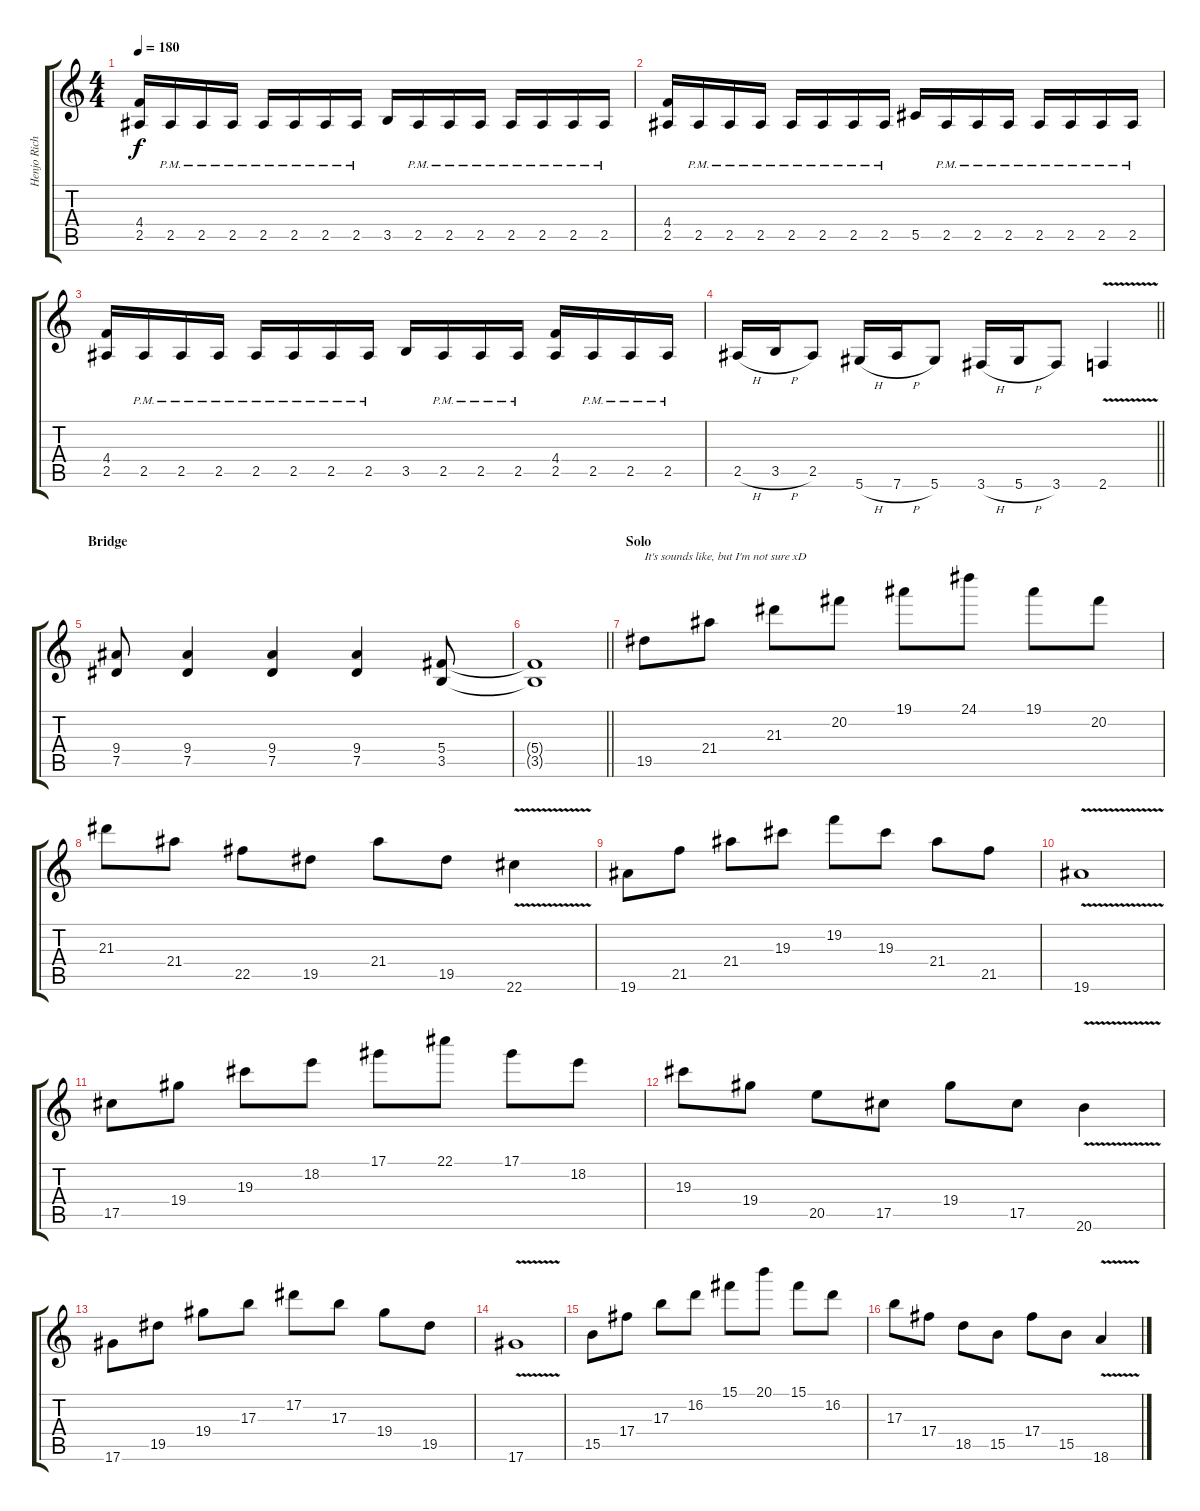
\track ("Henjo Richter Lead 1" "Henjo Rich") {instrument distortionguitar}
\staff {score tabs}
\tuning (Eb4 Bb3 Gb3 Db3 Ab2 Eb2) {hide}
\ts (4 4)
\tempo 180
\clef g2
\ks c
(4.4 2.5).16{dy f} 2.5{pm}.16 2.5{pm}.16 2.5{pm}.16 2.5{pm}.16 2.5{pm}.16 2.5{pm}.16 2.5{pm}.16 3.5.16 2.5{pm}.16 2.5{pm}.16 2.5{pm}.16 2.5{pm}.16 2.5{pm}.16 2.5{pm}.16 2.5{pm}.16 |
(4.4 2.5).16 2.5{pm}.16 2.5{pm}.16 2.5{pm}.16 2.5{pm}.16 2.5{pm}.16 2.5{pm}.16 2.5{pm}.16 5.5.16 2.5{pm}.16 2.5{pm}.16 2.5{pm}.16 2.5{pm}.16 2.5{pm}.16 2.5{pm}.16 2.5{pm}.16 |
(4.4 2.5).16 2.5{pm}.16 2.5{pm}.16 2.5{pm}.16 2.5{pm}.16 2.5{pm}.16 2.5{pm}.16 2.5{pm}.16 3.5.16 2.5{pm}.16 2.5{pm}.16 2.5{pm}.16 (4.4 2.5).16 2.5{pm}.16 2.5{pm}.16 2.5{pm}.16 |
\barLineRight lightlight
2.5{h}.16 3.5{h}.16 2.5.8 5.6{h}.16 7.6{h}.16 5.6.8 3.6{h}.16 5.6{h}.16 3.6.8 2.6{v}.4 |
\section ("" "Bridge")
(9.4 7.5).8 (9.4 7.5).4 (9.4 7.5).4 (9.4 7.5).4 (5.4 3.5).8 |
\barLineRight lightlight
(5.4{t} 3.5{t}).1 |
\section ("" "Solo")
19.5.8{txt "It's sounds like, but I'm not sure xD"} 21.4.8 21.3.8 20.2.8 19.1.8 24.1.8 19.1.8 20.2.8 |
21.3.8 21.4.8 22.5.8 19.5.8 21.4.8 19.5.8 22.6{v}.4 |
19.6.8 21.5.8 21.4.8 19.3.8 19.2.8 19.3.8 21.4.8 21.5.8 |
19.6{v}.1 |
17.5.8 19.4.8 19.3.8 18.2.8 17.1.8 22.1.8 17.1.8 18.2.8 |
19.3.8 19.4.8 20.5.8 17.5.8 19.4.8 17.5.8 20.6{v}.4 |
17.6.8 19.5.8 19.4.8 17.3.8 17.2.8 17.3.8 19.4.8 19.5.8 |
17.6{v}.1 |
15.5.8 17.4.8 17.3.8 16.2.8 15.1.8 20.1.8 15.1.8 16.2.8 |
17.3.8 17.4.8 18.5.8 15.5.8 17.4.8 15.5.8 18.6{v}.4
